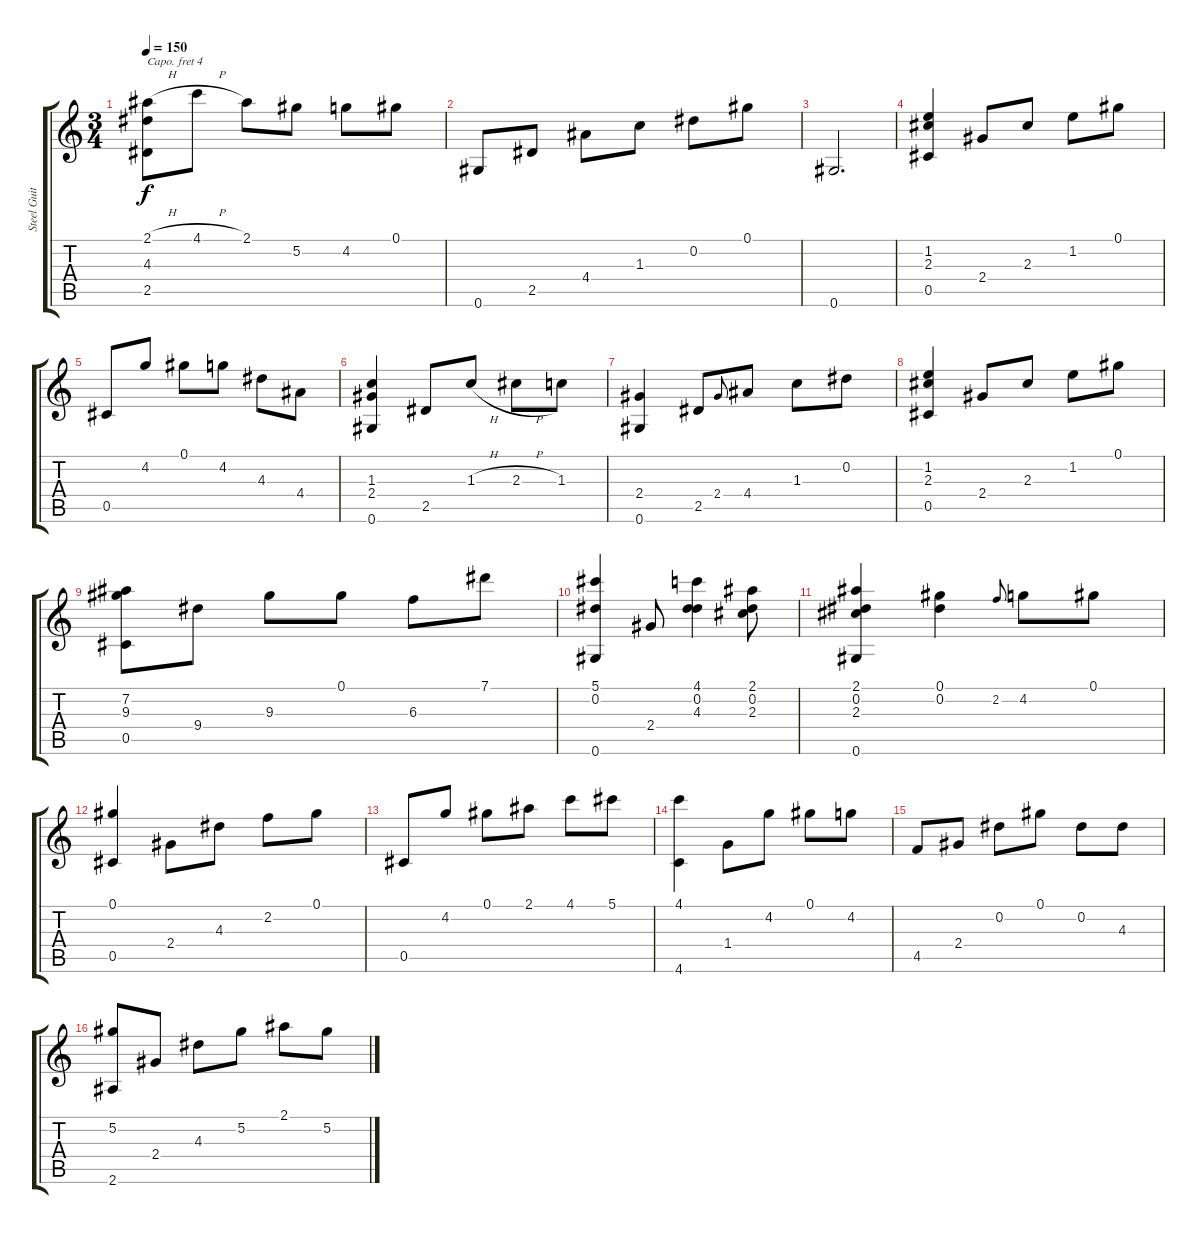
\track ("Steel Guitar" "Steel Guit") {instrument acousticguitarsteel}
\staff {score tabs}
\capo 4
\tuning (E4 B3 G3 D3 A2 E2) {hide}
\ts (3 4)
\tempo 150
\clef g2
\ks c
(2.1{h} 4.3 2.5).8{dy f} 4.1{h}.8 2.1.8 5.2.8 4.2.8 0.1.8 |
0.6.8 2.5.8 4.4.8 1.3.8 0.2.8 0.1.8 |
0.6.2{d} |
(1.2 2.3 0.5).4 2.4.8 2.3.8 1.2.8 0.1.8 |
0.5.8 4.2.8 0.1.8 4.2.8 4.3.8 4.4.8 |
(1.3 2.4 0.6).4 2.5.8 1.3{h}.8 2.3{h}.8 1.3.8 |
(2.4 0.6).4 2.5.8 2.4.8{gr onbeat} 4.4.8 1.3.8 0.2.8 |
(1.2 2.3 0.5).4 2.4.8 2.3.8 1.2.8 0.1.8 |
(7.2 9.3 0.5).8 9.4.8 9.3.8 0.1.8 6.3.8 7.1.8 |
(5.1 0.2 0.6).4 2.4.8 (4.1 0.2 4.3).4 (2.1 0.2 2.3).8 |
(2.1 0.2 2.3 0.6).4 (0.1 0.2).4 2.2.8{gr onbeat} 4.2.8 0.1.8 |
(0.1 0.5).4 2.4.8 4.3.8 2.2.8 0.1.8 |
0.5.8 4.2.8 0.1.8 2.1.8 4.1.8 5.1.8 |
(4.1 4.6).4 1.4.8 4.2.8 0.1.8 4.2.8 |
4.5.8 2.4.8 0.2.8 0.1.8 0.2.8 4.3.8 |
(5.2 2.6).8 2.4.8 4.3.8 5.2.8 2.1.8 5.2.8
